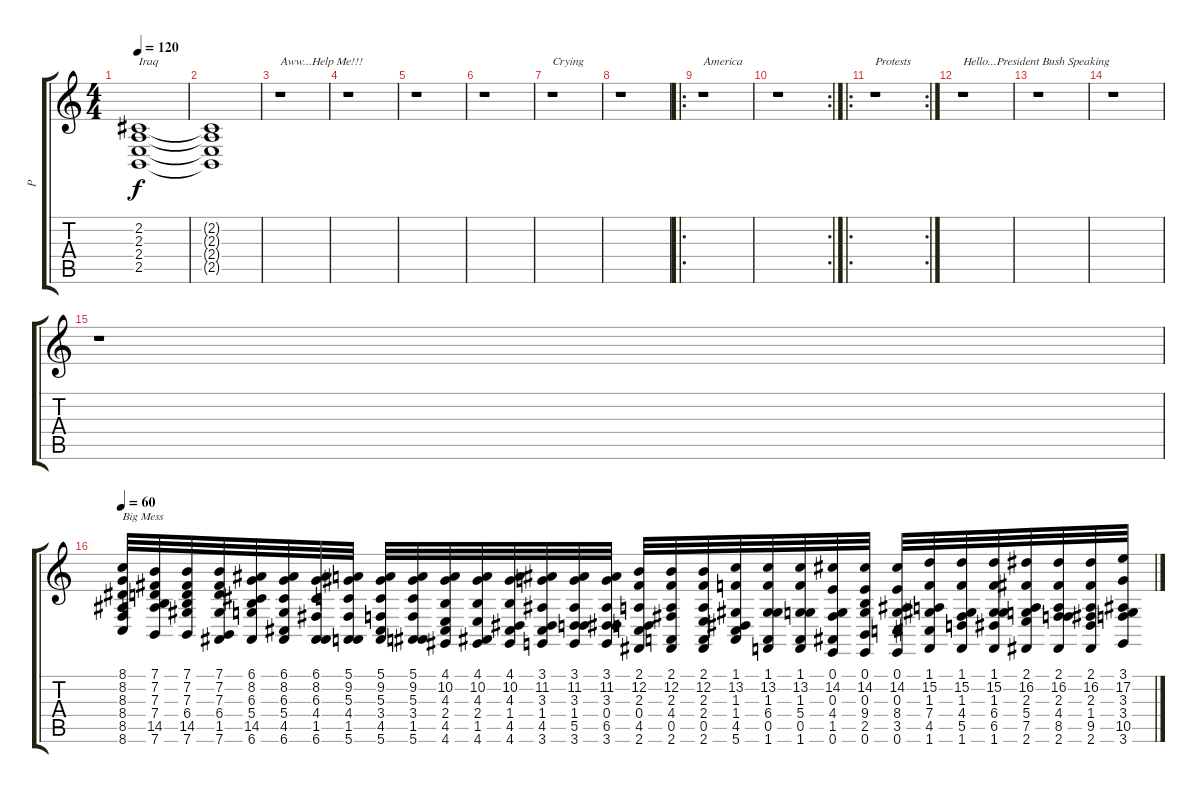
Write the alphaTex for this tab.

\track ("P" "P") {instrument seashore}
\staff {score tabs}
\tuning (E4 B3 G3 D3 A2 E2) {hide}
\ts (4 4)
\tempo 120
\clef g2
\ks c
(2.2 2.3 2.4 2.5).1{txt "Iraq" dy f instrument seashore} |
(2.2{t} 2.3{t} 2.4{t} 2.5{t}).1 |
r.1{txt "Aww...Help Me!!!"} |
r.1 |
r.1 |
r.1 |
r.1{txt "Crying"} |
r.1 |
\ro
r.1{txt "America"} |
\rc 2
r.1 |
\ro
\rc 2
r.1{txt "Protests"} |
r.1{txt "Hello...President Bush Speaking"} |
r.1 |
r.1 |
r.1 |
\tempo 60
(8.1 8.2 8.3 8.4 8.5 8.6).32{txt "Big Mess"} (7.1 7.2 7.3 7.4 14.5 7.6).32 (7.1 7.2 7.3 6.4 14.5 7.6).32 (7.1 7.2 7.3 6.4 1.5 7.6).32 (6.1 8.2 6.3 5.4 14.5 6.6).32 (6.1 8.2 6.3 5.4 4.5 6.6).32 (6.1 8.2 6.3 4.4 1.5 6.6).32 (5.1 9.2 5.3 4.4 1.5 5.6).32 (5.1 9.2 5.3 3.4 4.5 5.6).32 (5.1 9.2 5.3 3.4 1.5 5.6).32 (4.1 10.2 4.3 2.4 4.5 4.6).32 (4.1 10.2 4.3 2.4 1.5 4.6).32 (4.1 10.2 4.3 1.4 4.5 4.6).32 (3.1 11.2 3.3 1.4 4.5 3.6).32 (3.1 11.2 3.3 1.4 5.5 3.6).32 (3.1 11.2 3.3 0.4 6.5 3.6).32 (2.1 12.2 2.3 0.4 4.5 2.6).32 (2.1 12.2 2.3 4.4 0.5 2.6).32 (2.1 12.2 2.3 2.4 0.5 2.6).32 (1.1 13.2 1.3 1.4 4.5 5.6).32 (1.1 13.2 1.3 6.4 0.5 1.6).32 (1.1 13.2 1.3 5.4 0.5 1.6).32 (0.1 14.2 0.3 4.4 1.5 0.6).32 (0.1 14.2 0.3 9.4 2.5 0.6).32 (0.1 14.2 0.3 8.4 3.5 0.6).32 (1.1 15.2 1.3 7.4 4.5 1.6).32 (1.1 15.2 1.3 4.4 5.5 1.6).32 (1.1 15.2 1.3 6.4 6.5 1.6).32 (2.1 16.2 2.3 5.4 7.5 2.6).32 (2.1 16.2 2.3 4.4 8.5 2.6).32 (2.1 16.2 2.3 1.4 9.5 2.6).32 (3.1 17.2 3.3 3.4 10.5 3.6).32
